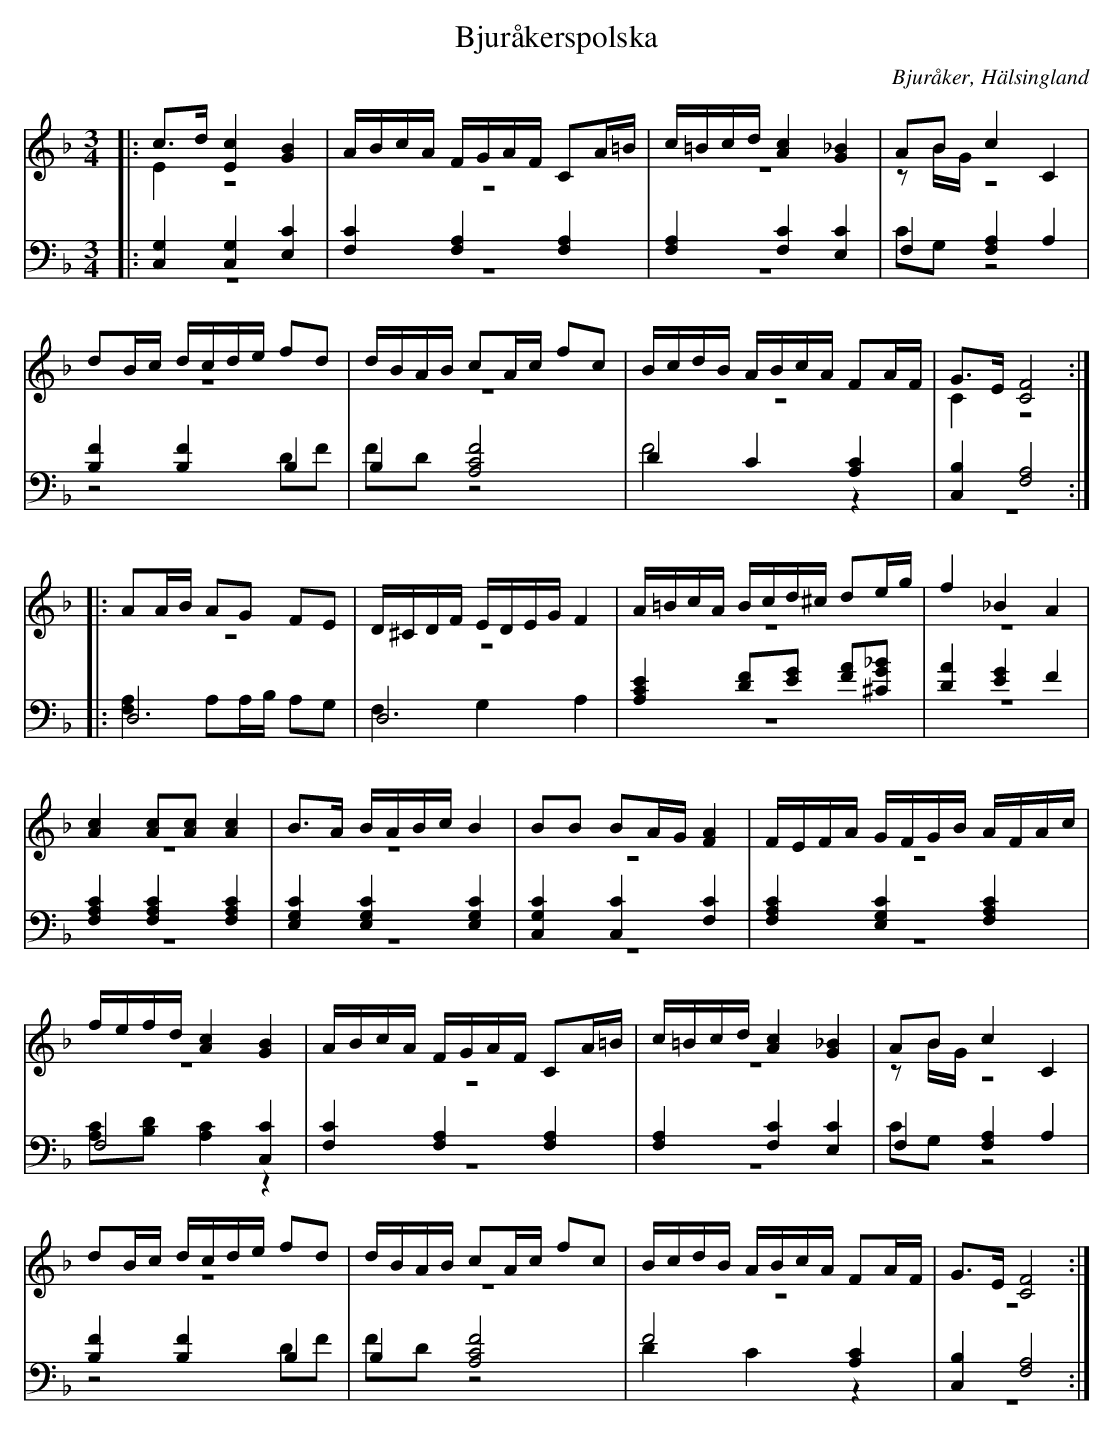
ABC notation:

X:1
T: Bjuråkerspolska
O: Bjuråker, Hälsingland
M: 3/4
L: 1/16
K: F
V:1
V:2 merge
V:3
V:4 merge
V:1
|: c2>d2 [E4c4] [G4B4]|ABcA FGAF C2A=B|c=Bcd [A4c4] [G4_B4]|A2B2 c4 C4 |
d2Bc dcde f2d2|dBAB c2Ac f2c2|BcdB ABcA F2AF|G2>E2 [C8F8]:|
|:A2AB A2G2 F2E2|D^CDF EDEG F4|A=BcA Bcd^c d2eg|f4 _B4 A4 |
[A4c4] [A2c2][A2c2] [A4c4]|B2>A2 BABc B4|B2B2 B2AG [F4A4]|FEFA GFGB AFAc|
fefd [A4c4] [G4B4]|ABcA FGAF C2A=B|c=Bcd [A4c4] [G4_B4]|A2B2 c4 C4 |
d2Bc dcde f2d2|dBAB c2Ac f2c2|BcdB ABcA F2AF|G2>E2 [C8F8]:|
V:2
|:E4 z8|z12|z12|z2BG z8 |
z12|z12|z12|C4 z8:|
|:z12|z12|z12|z12 |
z12|z12|z12|z12|
z12|z12|z12|z2BG z8 |
z12|z12|z12|z12:|
V:3 clef=bass
|: [C,4G,4] [C,4G,4] [E,4C4]|[F,4C4] [F,4A,4] [F,4A,4]|[F,4A,4] [F,4C4] [E,4C4]| F,4 [F,4A,4] A,4|
[B,4F4] [B,4F4] B,4|B,4 [A,8C8F8]|D4 C4 [A,4C4]|[C,4B,4] [F,8A,8]:|
|:D,12|D,12|[A,4C4E4] [D2F2][E2G2] [F2A2][^C2G2_B2]|
[D4A4] [E4G4] F4|[F,4A,4C4] [F,4A,4C4] [F,4A,4C4]|[E,4G,4C4] [E,4G,4C4] [E,4G,4C4]|[C,4G,4C4] [C,4C4] [F,4C4]|
[F,4A,4C4] [E,4G,4C4] [F,4A,4C4]|F,8 [C,4C4]|[F,4C4] [F,4A,4] [F,4A,4]|[F,4A,4] [F,4C4] [E,4C4]|
F,4 [F,4A,4] A,4|[B,4F4] [B,4F4] B,4|B,4 [A,8C8F8]|F8  [A,4C4]|[C,4B,4] [F,8A,8]:|
V:4 clef=bass
|:z12|z12|z12|C2G,2 z8 |
z8 D2F2|F2D2 z8|F8 z4|z12:|
|:[F,4A,4] A,2A,B, A,2G,2|F,4 G,4 A,4|z12|z12 |
z12|z12|z12|z12|
[A,2C2][B,2D2] [A,4C4] z4|z12|z12|C2G,2 z8 |
z8 D2F2|F2D2 z8|D4 C4 z4|z12:|
